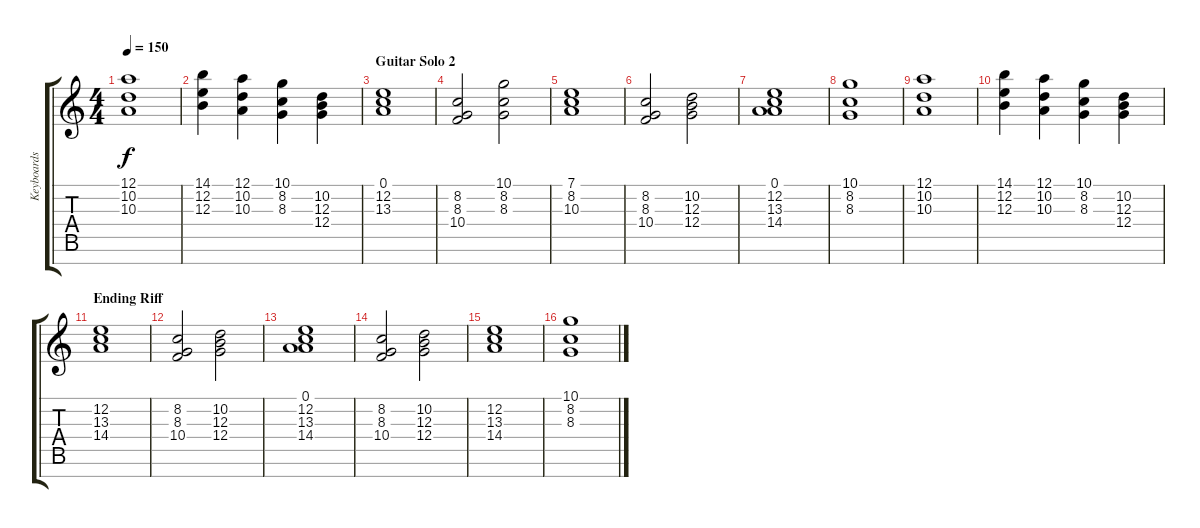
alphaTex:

\track ("Keyboards 1" "Keyboards ") {instrument stringensemble1}
\staff {score tabs}
\tuning (A4 E4 B3 G3 D3 A2 E2) {hide}
\ts (4 4)
\tempo 150
\clef g2
\ks aminor
(12.1 10.2 10.3).1{dy f} |
(14.1 12.2 12.3).4 (12.1 10.2 10.3).4 (10.1 8.2 8.3).4 (10.2 12.3 12.4).4 |
\section ("" "Guitar Solo 2 ")
(0.1 12.2 13.3).1 |
(8.2 8.3 10.4).2 (10.1 8.2 8.3).2 |
(7.1 8.2 10.3).1 |
(8.2 8.3 10.4).2 (10.2 12.3 12.4).2 |
(0.1 12.2 13.3 14.4).1 |
(10.1 8.2 8.3).1 |
(12.1 10.2 10.3).1 |
(14.1 12.2 12.3).4 (12.1 10.2 10.3).4 (10.1 8.2 8.3).4 (10.2 12.3 12.4).4 |
\section ("" "Ending Riff")
(12.2 13.3 14.4).1 |
(8.2 8.3 10.4).2 (10.2 12.3 12.4).2 |
(0.1 12.2 13.3 14.4).1 |
(8.2 8.3 10.4).2 (10.2 12.3 12.4).2 |
(12.2 13.3 14.4).1 |
(10.1 8.2 8.3).1
